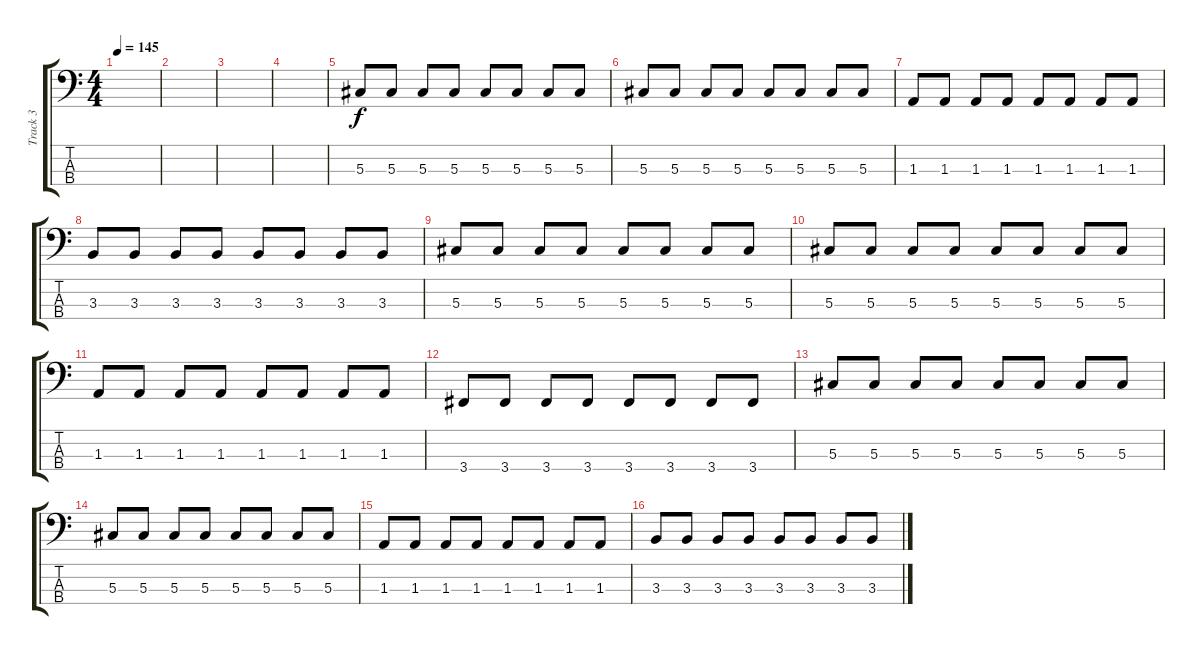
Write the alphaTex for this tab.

\track ("Track 3" "Track 3") {instrument electricbassfinger}
\staff {score tabs}
\tuning (Gb2 Db2 Ab1 Eb1) {hide}
\ts (4 4)
\tempo 145
\clef f4
\ks c
|
|
|
|
5.3.8 5.3.8 5.3.8 5.3.8 5.3.8 5.3.8 5.3.8 5.3.8 |
5.3.8 5.3.8 5.3.8 5.3.8 5.3.8 5.3.8 5.3.8 5.3.8 |
1.3.8 1.3.8 1.3.8 1.3.8 1.3.8 1.3.8 1.3.8 1.3.8 |
3.3.8 3.3.8 3.3.8 3.3.8 3.3.8 3.3.8 3.3.8 3.3.8 |
5.3.8 5.3.8 5.3.8 5.3.8 5.3.8 5.3.8 5.3.8 5.3.8 |
5.3.8 5.3.8 5.3.8 5.3.8 5.3.8 5.3.8 5.3.8 5.3.8 |
1.3.8 1.3.8 1.3.8 1.3.8 1.3.8 1.3.8 1.3.8 1.3.8 |
3.4.8 3.4.8 3.4.8 3.4.8 3.4.8 3.4.8 3.4.8 3.4.8 |
5.3.8 5.3.8 5.3.8 5.3.8 5.3.8 5.3.8 5.3.8 5.3.8 |
5.3.8 5.3.8 5.3.8 5.3.8 5.3.8 5.3.8 5.3.8 5.3.8 |
1.3.8 1.3.8 1.3.8 1.3.8 1.3.8 1.3.8 1.3.8 1.3.8 |
3.3.8 3.3.8 3.3.8 3.3.8 3.3.8 3.3.8 3.3.8 3.3.8
